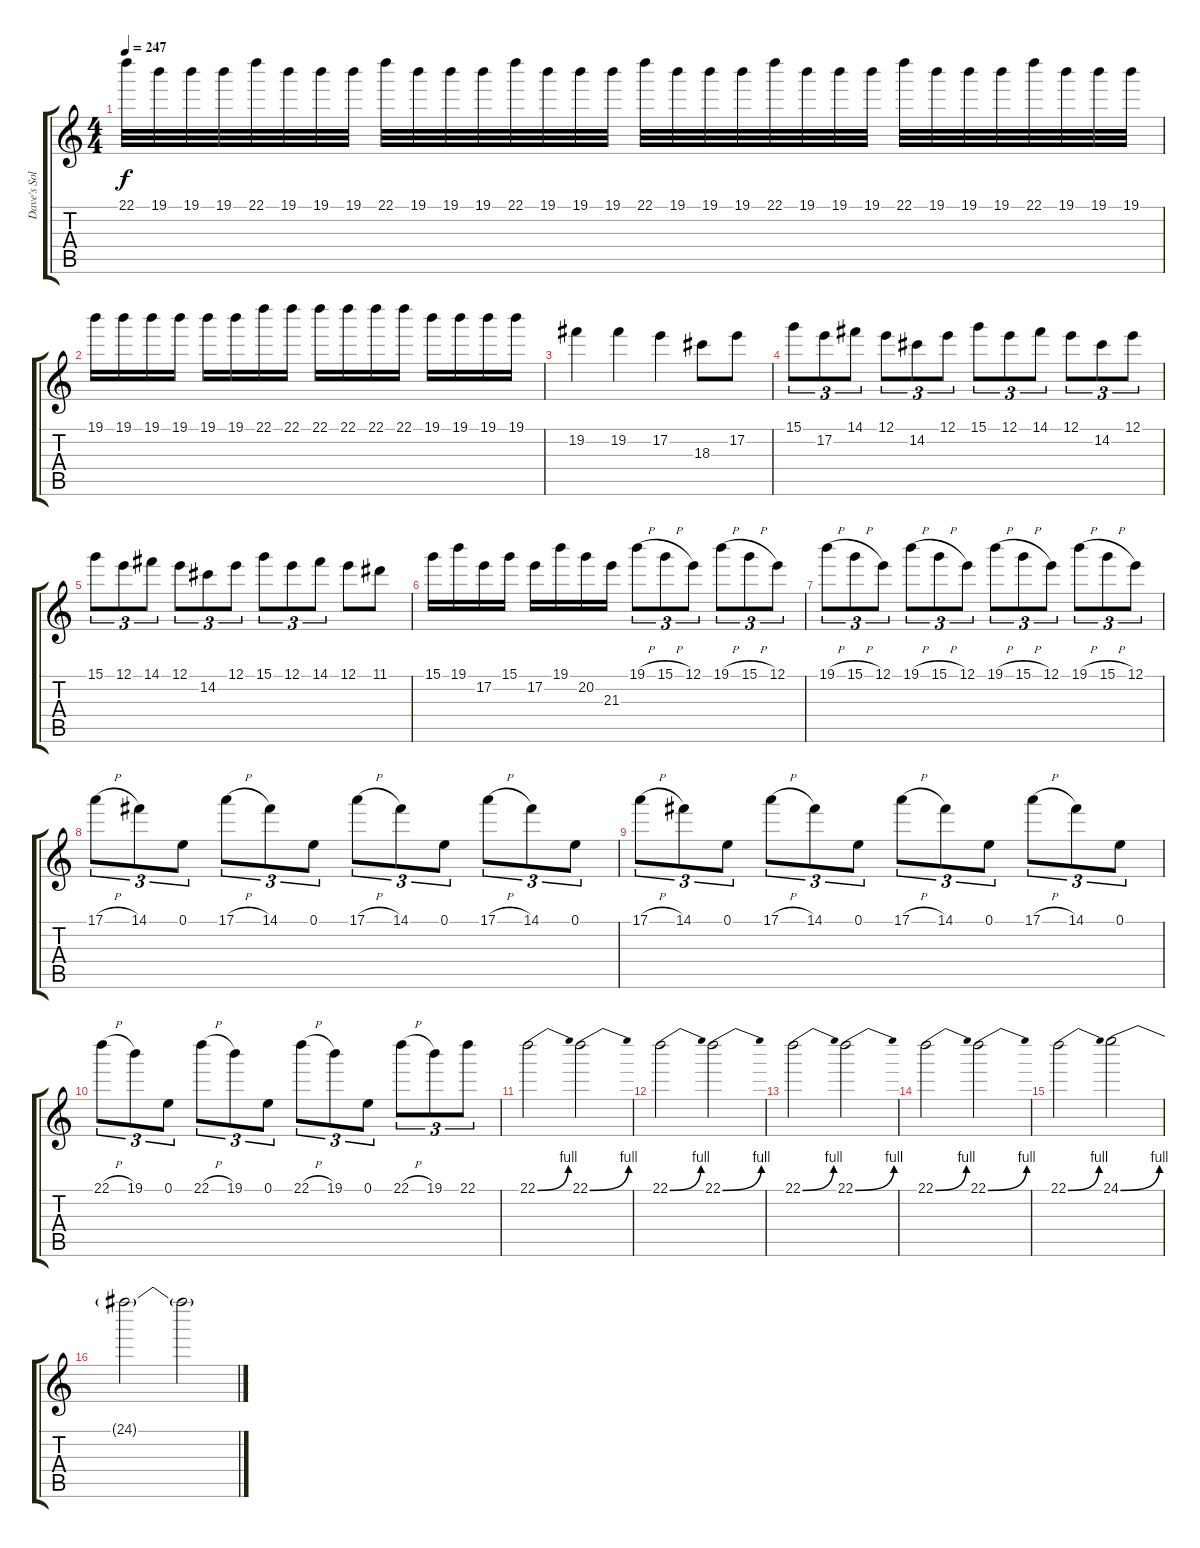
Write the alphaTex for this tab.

\track ("Dave's Solo (2nd Lead Guitar)" "Dave's Sol") {instrument overdrivenguitar}
\staff {score tabs}
\tuning (E4 B3 G3 D3 A2 E2) {hide}
\ts (4 4)
\tempo 247
\clef g2
\ks c
22.1.32{dy f} 19.1.32 19.1.32 19.1.32 22.1.32 19.1.32 19.1.32 19.1.32 22.1.32 19.1.32 19.1.32 19.1.32 22.1.32 19.1.32 19.1.32 19.1.32 22.1.32 19.1.32 19.1.32 19.1.32 22.1.32 19.1.32 19.1.32 19.1.32 22.1.32 19.1.32 19.1.32 19.1.32 22.1.32 19.1.32 19.1.32 19.1.32 |
19.1.16 19.1.16 19.1.16 19.1.16 19.1.16 19.1.16 22.1.16 22.1.16 22.1.16 22.1.16 22.1.16 22.1.16 19.1.16 19.1.16 19.1.16 19.1.16 |
19.2.4 19.2.4 17.2.4 18.3.8 17.2.8 |
15.1.8{tu (3 2)} 17.2.8{tu (3 2)} 14.1.8{tu (3 2)} 12.1.8{tu (3 2)} 14.2.8{tu (3 2)} 12.1.8{tu (3 2)} 15.1.8{tu (3 2)} 12.1.8{tu (3 2)} 14.1.8{tu (3 2)} 12.1.8{tu (3 2)} 14.2.8{tu (3 2)} 12.1.8{tu (3 2)} |
15.1.8{tu (3 2)} 12.1.8{tu (3 2)} 14.1.8{tu (3 2)} 12.1.8{tu (3 2)} 14.2.8{tu (3 2)} 12.1.8{tu (3 2)} 15.1.8{tu (3 2)} 12.1.8{tu (3 2)} 14.1.8{tu (3 2)} 12.1.8 11.1.8 |
15.1.16 19.1.16 17.2.16 15.1.16 17.2.16 19.1.16 20.2.16 21.3.16 19.1{h}.8{tu (3 2)} 15.1{h}.8{tu (3 2)} 12.1.8{tu (3 2)} 19.1{h}.8{tu (3 2)} 15.1{h}.8{tu (3 2)} 12.1.8{tu (3 2)} |
19.1{h}.8{tu (3 2)} 15.1{h}.8{tu (3 2)} 12.1.8{tu (3 2)} 19.1{h}.8{tu (3 2)} 15.1{h}.8{tu (3 2)} 12.1.8{tu (3 2)} 19.1{h}.8{tu (3 2)} 15.1{h}.8{tu (3 2)} 12.1.8{tu (3 2)} 19.1{h}.8{tu (3 2)} 15.1{h}.8{tu (3 2)} 12.1.8{tu (3 2)} |
17.1{h}.8{tu (3 2)} 14.1.8{tu (3 2)} 0.1.8{tu (3 2)} 17.1{h}.8{tu (3 2)} 14.1.8{tu (3 2)} 0.1.8{tu (3 2)} 17.1{h}.8{tu (3 2)} 14.1.8{tu (3 2)} 0.1.8{tu (3 2)} 17.1{h}.8{tu (3 2)} 14.1.8{tu (3 2)} 0.1.8{tu (3 2)} |
17.1{h}.8{tu (3 2)} 14.1.8{tu (3 2)} 0.1.8{tu (3 2)} 17.1{h}.8{tu (3 2)} 14.1.8{tu (3 2)} 0.1.8{tu (3 2)} 17.1{h}.8{tu (3 2)} 14.1.8{tu (3 2)} 0.1.8{tu (3 2)} 17.1{h}.8{tu (3 2)} 14.1.8{tu (3 2)} 0.1.8{tu (3 2)} |
22.1{h}.8{tu (3 2)} 19.1.8{tu (3 2)} 0.1.8{tu (3 2)} 22.1{h}.8{tu (3 2)} 19.1.8{tu (3 2)} 0.1.8{tu (3 2)} 22.1{h}.8{tu (3 2)} 19.1.8{tu (3 2)} 0.1.8{tu (3 2)} 22.1{h}.8{tu (3 2)} 19.1.8{tu (3 2)} 22.1.8{tu (3 2)} |
22.1{be (bend 0 0 60 4)}.2 22.1{be (bend 0 0 60 4)}.2 |
22.1{be (bend 0 0 60 4)}.2 22.1{be (bend 0 0 60 4)}.2 |
22.1{be (bend 0 0 60 4)}.2 22.1{be (bend 0 0 60 4)}.2 |
22.1{be (bend 0 0 60 4)}.2 22.1{be (bend 0 0 60 4)}.2 |
22.1{be (bend 0 0 60 4)}.2 24.1{be (bend 0 0 60 4)}.2 |
24.1{t}.2 24.1{t}.2
